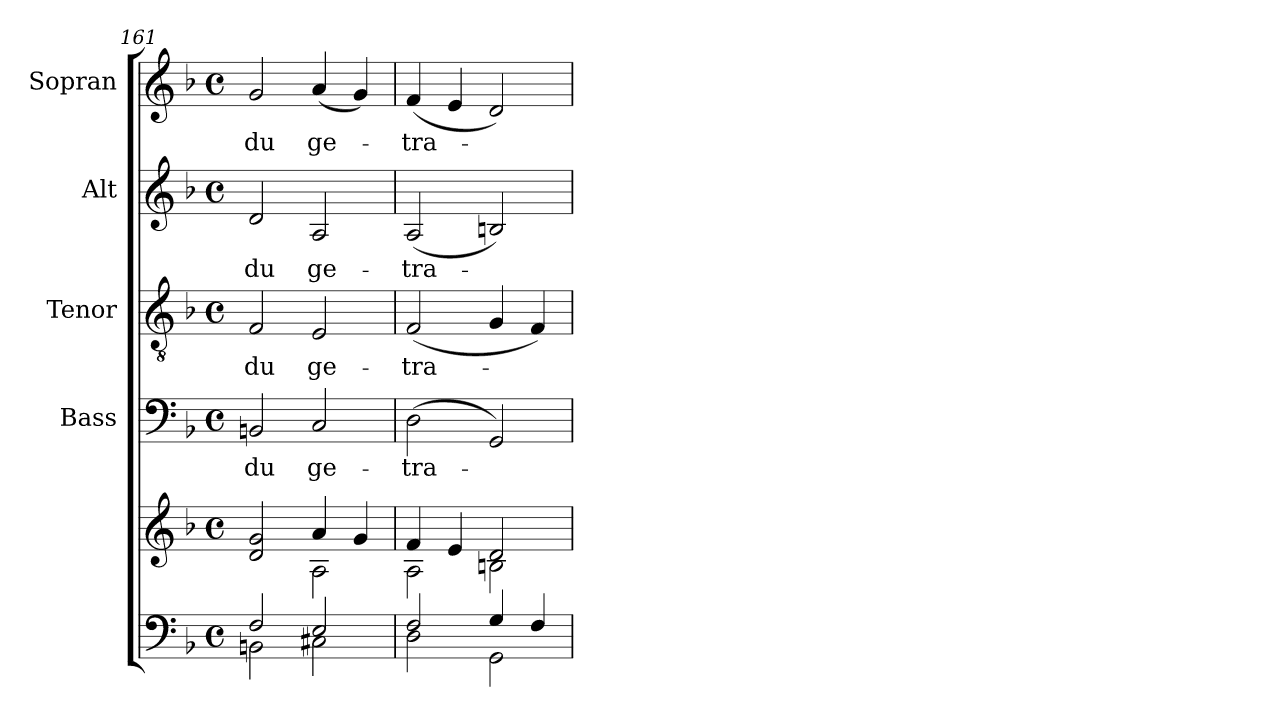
**kern	**kern	**kern	**text	**kern	**text	**kern	**text	**kern	**text
*part5	*part5	*part4	*part4	*part3	*part3	*part2	*part2	*part1	*part1
*staff6	*staff5	*staff4	*staff4	*staff3	*staff3	*staff2	*staff2	*staff1	*staff1
*	*	*I"Bass	*	*I"Tenor	*	*I"Alt	*	*I"Sopran	*
*	*	*I'B.	*	*I'T.	*	*I'A.	*	*I'S.	*
!!LO:LB:g=z
*clefF4	*clefG2	*clefF4	*	*clefGv2	*	*clefG2	*	*clefG2	*
*k[b-]	*k[b-]	*k[b-]	*	*k[b-]	*	*k[b-]	*	*k[b-]	*
*F:	*F:	*F:	*	*F:	*	*F:	*	*F:	*
*M4/4	*M4/4	*M4/4	*	*M4/4	*	*M4/4	*	*M4/4	*
*met(c)	*met(c)	*met(c)	*	*met(c)	*	*met(c)	*	*met(c)	*
=161	=161	=161	=161	=161	=161	=161	=161	=161	=161
*^	*^	*	*	*	*	*	*	*	*
!	!	!	!	!	!LO:LY:b	!	!LO:LY:b	!	!LO:LY:b	!	!LO:LY:b
2F/	2BBn\	2d/ 2g/	2ryy	2BBn/	du	2F/	du	2d/	du	2g/	du
!	!	!	!	!	!LO:LY:b	!	!LO:LY:b	!	!LO:LY:b	!	!LO:LY:b
2E/	2C#X\	4a/	2A\	2C/	ge-	2E/	ge-	2A/	ge-	(<4a/	ge-
.	.	4g/	.	.	.	.	.	.	.	4g/)	.
=162	=162	=162	=162	=162	=162	=162	=162	=162	=162	=162	=162
!	!	!	!	!	!LO:LY:b	!	!LO:LY:b	!	!LO:LY:b	!	!LO:LY:b
2F/	2D\	4f/	2A\	(>2D\	-tra-	(<2F/	-tra-	(<2A/	-tra-	(<4f/	-tra-
.	.	4e/	.	.	.	.	.	.	.	4e/	.
4G/	2GG\	2d/	2Bn\	2GG/)	.	4G/	.	2Bn/)	.	2d/)	.
4F/	.	.	.	.	.	4F/)	.	.	.	.	.
*v	*v	*	*	*	*	*	*	*	*	*	*
*	*v	*v	*	*	*	*	*	*	*	*
=	=	=	=	=	=	=	=	=	=
*-	*-	*-	*-	*-	*-	*-	*-	*-	*-
